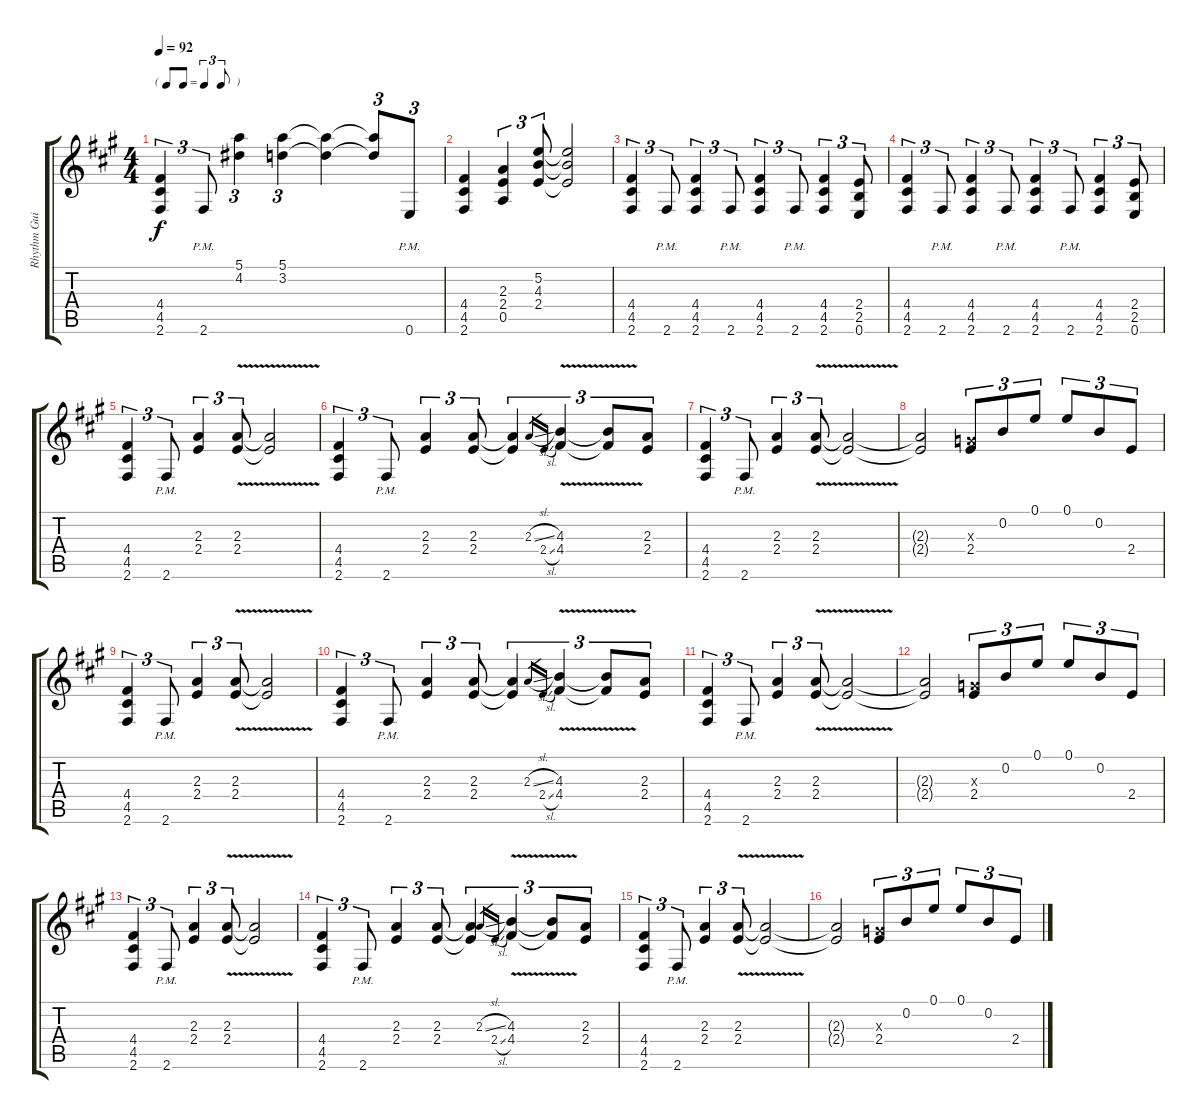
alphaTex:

\track ("Rhythm Guitar" "Rhythm Gui") {instrument overdrivenguitar}
\staff {score tabs}
\tuning (E4 B3 G3 D3 A2 E2) {hide}
\ts (4 4)
\tf triplet8th
\tempo 92
\clef g2
\ks f#minor
(4.4 4.5 2.6).4{tu (3 2) dy f} 2.6{pm}.8{tu (3 2)} (5.1 4.2).4{tu (3 2)} (5.1 3.2).4{tu (3 2)} (5.1{t} 3.2{t}).4 (5.1{t} 3.2{t}).8{tu (3 2)} 0.6{pm}.8{tu (3 2)} |
(4.4 4.5 2.6).4 (2.3 2.4 0.5).4{tu (3 2)} (5.2 4.3 2.4).8{tu (3 2)} (5.2{t} 4.3{t} 2.4{t}).2 |
(4.4 4.5 2.6).4{tu (3 2)} 2.6{pm}.8{tu (3 2)} (4.4 4.5 2.6).4{tu (3 2)} 2.6{pm}.8{tu (3 2)} (4.4 4.5 2.6).4{tu (3 2)} 2.6{pm}.8{tu (3 2)} (4.4 4.5 2.6).4{tu (3 2)} (2.4 2.5 0.6).8{tu (3 2)} |
(4.4 4.5 2.6).4{tu (3 2)} 2.6{pm}.8{tu (3 2)} (4.4 4.5 2.6).4{tu (3 2)} 2.6{pm}.8{tu (3 2)} (4.4 4.5 2.6).4{tu (3 2)} 2.6{pm}.8{tu (3 2)} (4.4 4.5 2.6).4{tu (3 2)} (2.4 2.5 0.6).8{tu (3 2)} |
(4.4 4.5 2.6).4{tu (3 2)} 2.6{pm}.8{tu (3 2)} (2.3 2.4).4{tu (3 2)} (2.3{v} 2.4{v}).8{tu (3 2)} (2.3{t} 2.4{t}).2 |
(4.4 4.5 2.6).4{tu (3 2)} 2.6{pm}.8{tu (3 2)} (2.3 2.4).4{tu (3 2)} (2.3 2.4).8{tu (3 2)} (2.3{t} 2.4{t}).4{tu (3 2)} 2.3{sl}.16{gr} 2.4{sl}.16{gr} (4.3{v} 4.4{v}).4{tu (3 2)} (4.3{t} 4.4{t}).8{tu (3 2)} (2.3 2.4).8{tu (3 2)} |
(4.4 4.5 2.6).4{tu (3 2)} 2.6{pm}.8{tu (3 2)} (2.3 2.4).4{tu (3 2)} (2.3{v} 2.4{v}).8{tu (3 2)} (2.3{t} 2.4{t}).2 |
(2.3{t} 2.4{t}).2 (0.3{x} 2.4).8{tu (3 2)} 0.2.8{tu (3 2)} 0.1.8{tu (3 2)} 0.1.8{tu (3 2)} 0.2.8{tu (3 2)} 2.4.8{tu (3 2)} |
(4.4 4.5 2.6).4{tu (3 2)} 2.6{pm}.8{tu (3 2)} (2.3 2.4).4{tu (3 2)} (2.3{v} 2.4{v}).8{tu (3 2)} (2.3{t} 2.4{t}).2 |
(4.4 4.5 2.6).4{tu (3 2)} 2.6{pm}.8{tu (3 2)} (2.3 2.4).4{tu (3 2)} (2.3 2.4).8{tu (3 2)} (2.3{t} 2.4{t}).4{tu (3 2)} 2.3{sl}.16{gr} 2.4{sl}.16{gr} (4.3{v} 4.4{v}).4{tu (3 2)} (4.3{t} 4.4{t}).8{tu (3 2)} (2.3 2.4).8{tu (3 2)} |
(4.4 4.5 2.6).4{tu (3 2)} 2.6{pm}.8{tu (3 2)} (2.3 2.4).4{tu (3 2)} (2.3{v} 2.4{v}).8{tu (3 2)} (2.3{t} 2.4{t}).2 |
(2.3{t} 2.4{t}).2 (0.3{x} 2.4).8{tu (3 2)} 0.2.8{tu (3 2)} 0.1.8{tu (3 2)} 0.1.8{tu (3 2)} 0.2.8{tu (3 2)} 2.4.8{tu (3 2)} |
(4.4 4.5 2.6).4{tu (3 2)} 2.6{pm}.8{tu (3 2)} (2.3 2.4).4{tu (3 2)} (2.3{v} 2.4{v}).8{tu (3 2)} (2.3{t} 2.4{t}).2 |
(4.4 4.5 2.6).4{tu (3 2)} 2.6{pm}.8{tu (3 2)} (2.3 2.4).4{tu (3 2)} (2.3 2.4).8{tu (3 2)} (2.3{t} 2.4{t}).4{tu (3 2)} 2.3{sl}.16{gr} 2.4{sl}.16{gr} (4.3{v} 4.4{v}).4{tu (3 2)} (4.3{t} 4.4{t}).8{tu (3 2)} (2.3 2.4).8{tu (3 2)} |
(4.4 4.5 2.6).4{tu (3 2)} 2.6{pm}.8{tu (3 2)} (2.3 2.4).4{tu (3 2)} (2.3{v} 2.4{v}).8{tu (3 2)} (2.3{t} 2.4{t}).2 |
(2.3{t} 2.4{t}).2 (0.3{x} 2.4).8{tu (3 2)} 0.2.8{tu (3 2)} 0.1.8{tu (3 2)} 0.1.8{tu (3 2)} 0.2.8{tu (3 2)} 2.4.8{tu (3 2)}
